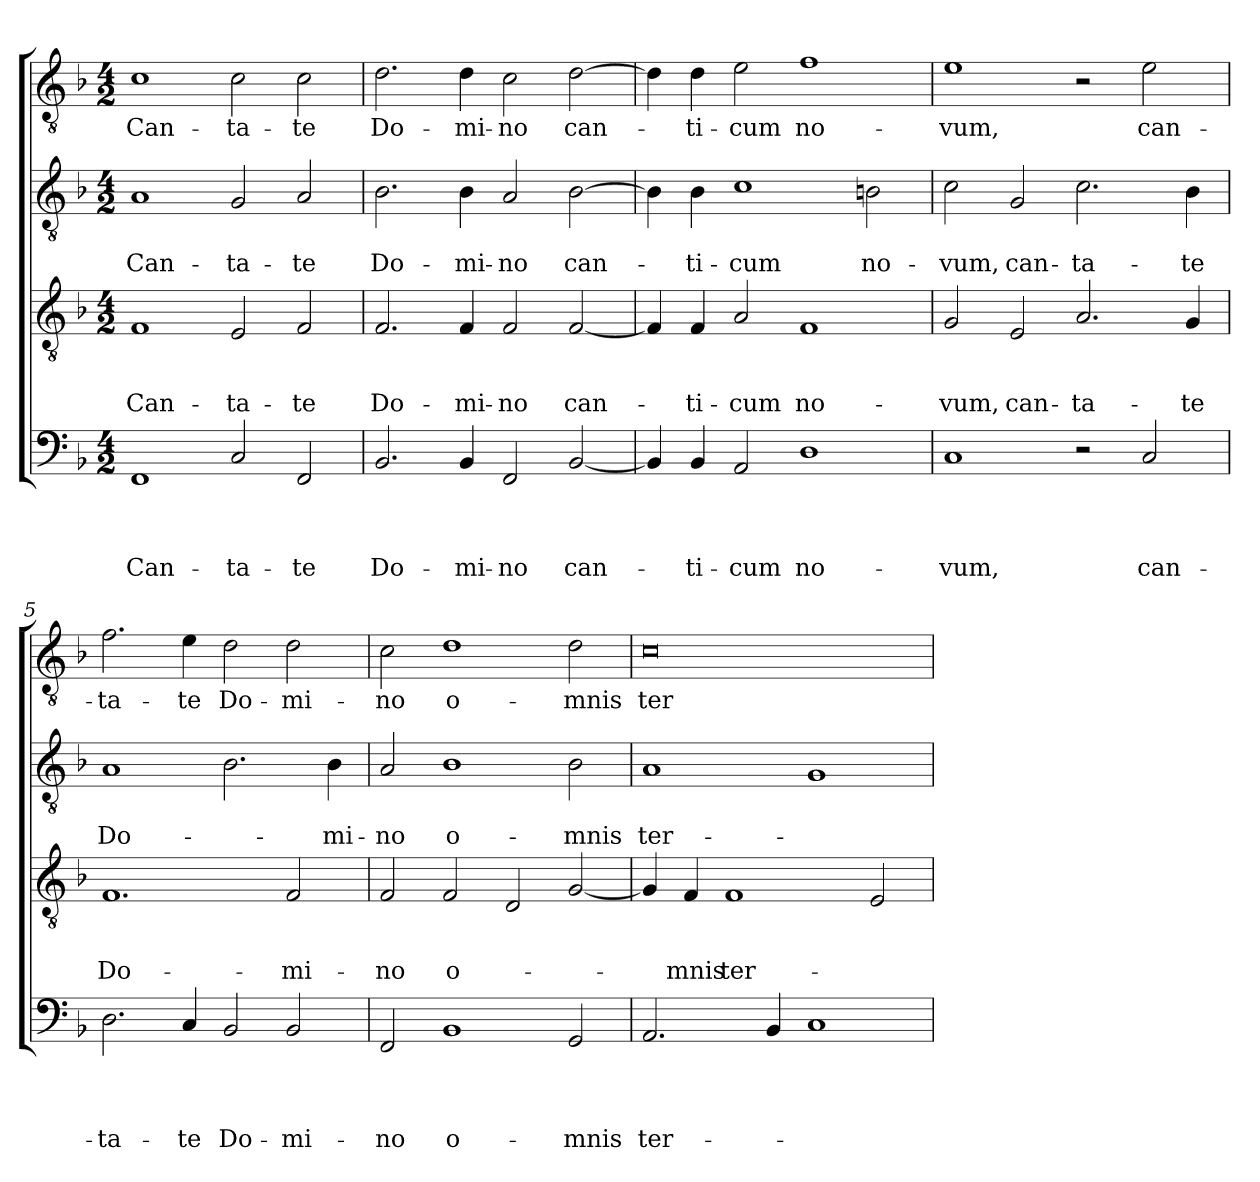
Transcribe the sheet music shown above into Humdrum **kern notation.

**kern	**text	**text	**text	**text	**kern	**text	**text	**text	**kern	**text	**text	**kern	**text
*part4	*part4	*part4	*part4	*part4	*part3	*part3	*part3	*part3	*part2	*part2	*part2	*part1	*part1
*staff4	*staff4	*staff4	*staff4	*staff4	*staff3	*staff3	*staff3	*staff3	*staff2	*staff2	*staff2	*staff1	*staff1
*clefF4	*	*	*	*	*clefGv2	*	*	*	*clefGv2	*	*	*clefGv2	*
*k[b-]	*	*	*	*	*k[b-]	*	*	*	*k[b-]	*	*	*k[b-]	*
*F:	*	*	*	*	*F:	*	*	*	*F:	*	*	*F:	*
*M4/2	*	*	*	*	*M4/2	*	*	*	*M4/2	*	*	*M4/2	*
=1	=1	=1	=1	=1	=1	=1	=1	=1	=1	=1	=1	=1	=1
1FF	.	.	.	Can-	1F	.	.	Can-	1A	.	Can-	1c	Can-
2C/	.	.	.	-ta-	2E/	.	.	-ta-	2G/	.	-ta-	2c\	-ta-
2FF/	.	.	.	-te	2F/	.	.	-te	2A/	.	-te	2c\	-te
=2	=2	=2	=2	=2	=2	=2	=2	=2	=2	=2	=2	=2	=2
2.BB-/	.	.	.	Do-	2.F/	.	.	Do-	2.B-\	.	Do-	2.d\	Do-
4BB-/	.	.	.	-mi-	4F/	.	.	-mi-	4B-\	.	-mi-	4d\	-mi-
2FF/	.	.	.	-no	2F/	.	.	-no	2A/	.	-no	2c\	-no
[2BB-/	.	.	.	can-	[2F/	.	.	can-	[2B-\	.	can-	[2d\	can-
=3	=3	=3	=3	=3	=3	=3	=3	=3	=3	=3	=3	=3	=3
4BB-/]	.	.	.	.	4F/]	.	.	.	4B-\]	.	.	4d\]	.
4BB-/	.	.	.	-ti-	4F/	.	.	-ti-	4B-\	.	-ti-	4d\	-ti-
2AA/	.	.	.	-cum	2A/	.	.	-cum	1c	.	-cum	2e\	-cum
1D	.	.	.	no-	1F	.	.	no-	.	.	.	1f	no-
.	.	.	.	.	.	.	.	.	2Bn\	.	no-	.	.
=4	=4	=4	=4	=4	=4	=4	=4	=4	=4	=4	=4	=4	=4
1C	.	.	.	-vum,	2G/	.	.	-vum,	2c\	.	-vum,	1e	-vum,
.	.	.	.	.	2E/	.	.	can-	2G/	.	can-	.	.
2r	.	.	.	.	2.A/	.	.	-ta-	2.c\	.	-ta-	2r	.
2C/	.	.	.	can-	.	.	.	.	.	.	.	2e\	can-
.	.	.	.	.	4G/	.	.	-te	4B-\	.	-te	.	.
=5	=5	=5	=5	=5	=5	=5	=5	=5	=5	=5	=5	=5	=5
2.D\	.	.	.	-ta-	1.F	.	.	Do-	1A	.	Do-	2.f\	-ta-
4C/	.	.	.	-te	.	.	.	.	.	.	.	4e\	-te
2BB-/	.	.	.	Do-	.	.	.	.	2.B-\	.	.	2d\	Do-
2BB-/	.	.	.	-mi-	2F/	.	.	-mi-	.	.	.	2d\	-mi-
.	.	.	.	.	.	.	.	.	4B-\	.	-mi-	.	.
=6	=6	=6	=6	=6	=6	=6	=6	=6	=6	=6	=6	=6	=6
2FF/	.	.	.	-no	2F/	.	.	-no	2A/	.	-no	2c\	-no
1BB-	.	.	.	o-	2F/	.	.	o-	1B-	.	o-	1d	o-
.	.	.	.	.	2D/	.	.	.	.	.	.	.	.
2GG/	.	.	.	-mnis	[2G/	.	.	.	2B-\	.	-mnis	2d\	-mnis
!!LO:LB:g=z
=7	=7	=7	=7	=7	=7	=7	=7	=7	=7	=7	=7	=7	=7
2.AA/	.	.	.	ter-	4G/]	.	.	.	1A	.	ter-	0c	ter-
.	.	.	.	.	4F/	.	.	-mnis	.	.	.	.	.
.	.	.	.	.	1F	.	.	ter-	.	.	.	.	.
4BB-/	.	.	.	.	.	.	.	.	.	.	.	.	.
1C	.	.	.	.	.	.	.	.	1G	.	.	.	.
.	.	.	.	.	2E/	.	.	.	.	.	.	.	.
=	=	=	=	=	=	=	=	=	=	=	=	=	=
*-	*-	*-	*-	*-	*-	*-	*-	*-	*-	*-	*-	*-	*-
